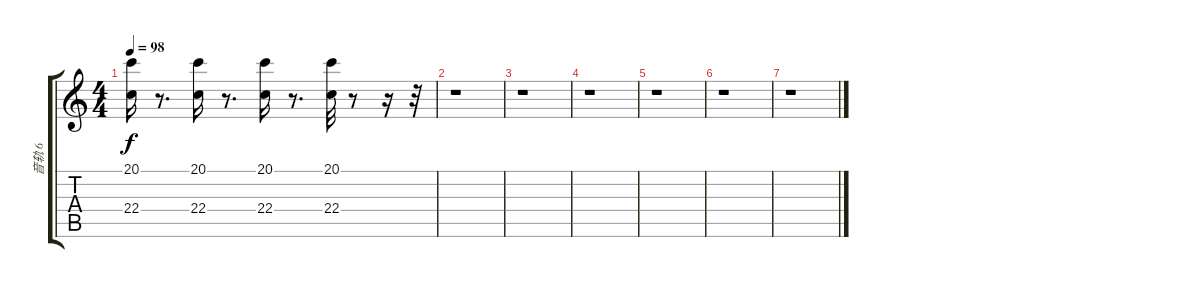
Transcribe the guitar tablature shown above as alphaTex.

\track ("音轨 6" "音轨 6") {instrument stringensemble1}
\staff {score tabs}
\tuning (E4 B3 G3 D3 A2 E2) {hide}
\ts (4 4)
\tempo 98
\clef g2
\ks c
(20.1 22.4).16{dy f} r.8{d} (20.1 22.4).16 r.8{d} (20.1 22.4).16 r.8{d} (20.1 22.4).32 r.8 r.16 r.32 |
r.1 |
r.1 |
r.1 |
r.1 |
r.1 |
r.1
